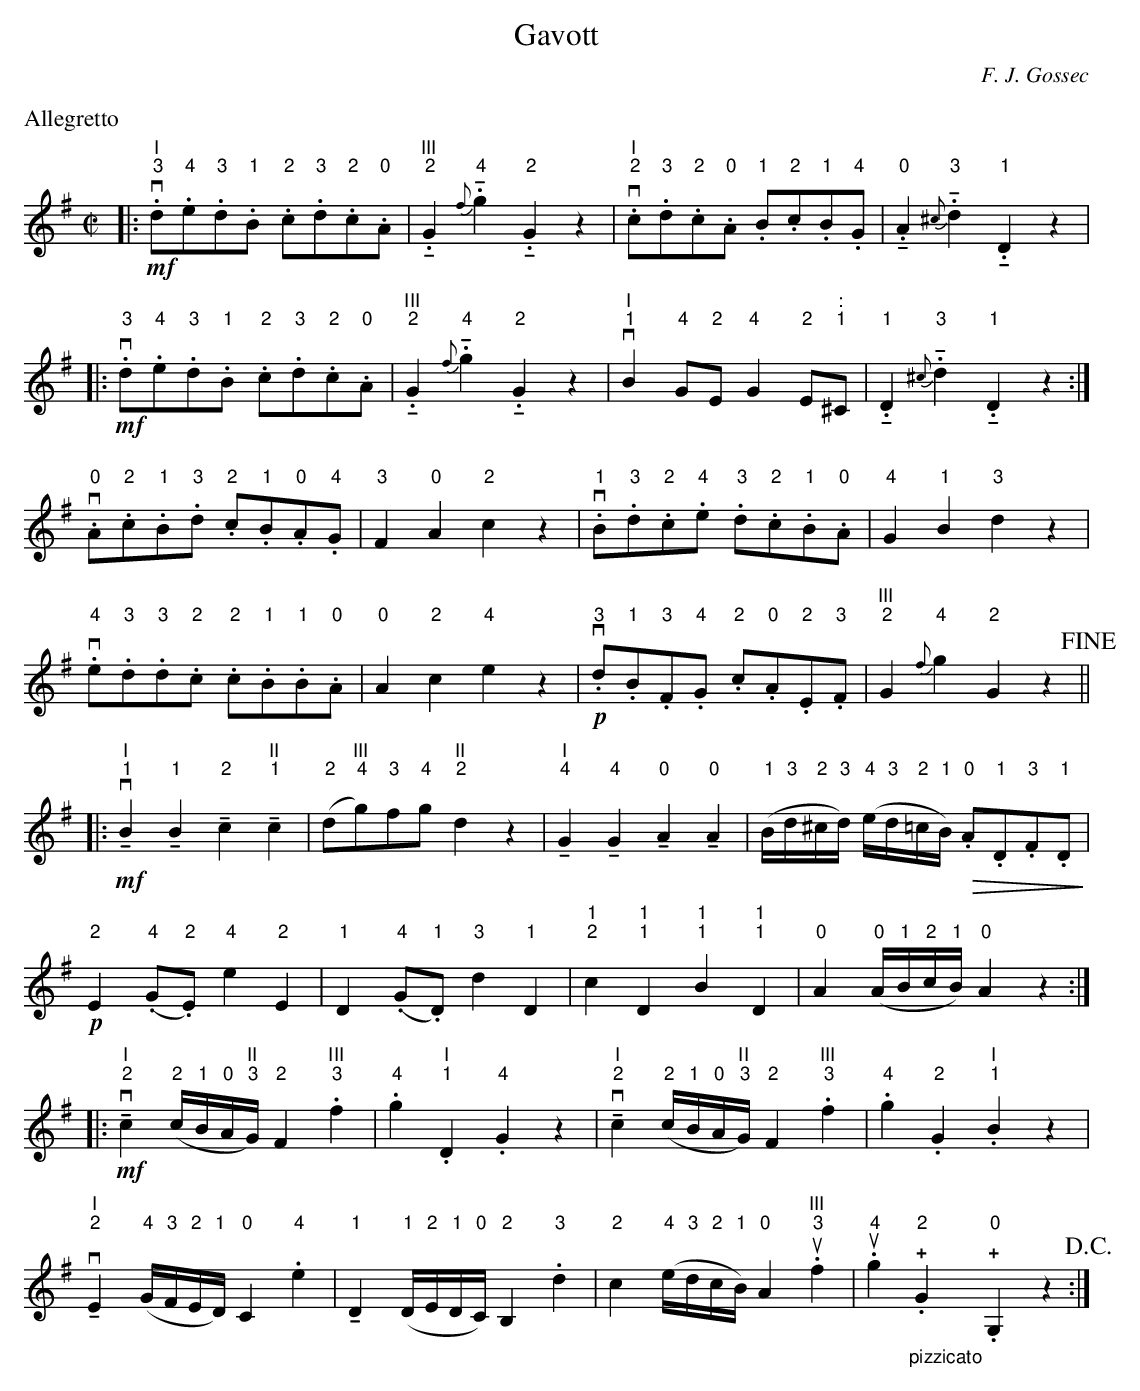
X:1
T: Gavott
C: F. J. Gossec
C:
C:
P: Allegretto
M: C|
L: 1/8
K: G
|: +mf+ v"I""3".d"4".e"3".d"1".B "2".c"3".d"2".c"0".A | .!tenuto!"III""2"G2{f}.!tenuto!"4"g2.!tenuto!"2"G2z2 | v"I""2".c"3".d"2".c"0".A "1".B"2".c"1".B"4".G | .!tenuto!"0"A2{^c}.!tenuto!"3"d2.!tenuto!"1"D2z2 |
|: +mf+ v"3".d"4".e"3".d"1".B "2".c"3".d"2".c"0".A | .!tenuto!"III""2"G2{f}.!tenuto!"4"g2.!tenuto!"2"G2z2 | v"I""1"B2"4"G"2"E"4"G2"2"E":""1"^C | .!tenuto!"1"D2{^c}.!tenuto!"3"d2.!tenuto!"1"D2z2 :|
v" ""0".A"2".c"1".B"3".d "2".c"1".B"0".A"4".G | "3"F2"0"A2"2"c2z2 | v"1".B"3".d"2".c"4".e "3".d"2".c"1".B"0".A | "4"G2"1"B2"3"d2z2 |
v" ""4".e"3".d"3".d"2".c "2".c"1".B"1".B"0".A | "0"A2"2"c2"4"e2z2 | +p+ v"3".d"1".B"3".F"4".G "2".c"0".A"2".E"3".F | "III""2"G2{f}"4"g2"2"G2z2 !fine! ||
|: +mf+ v!tenuto!"I""1"B2!tenuto!"1"B2!tenuto!"2"c2!tenuto!"II""1"c2 | ("2"d"III""4"g)"3"f"4"g"II""2"d2z2 | !tenuto!"I""4"G2!tenuto!"4"G2!tenuto!"0"A2!tenuto!"0"A2 | ("1"B/"3"d/"2"^c/"3"d/) ("4"e/"3"d/"2"=c/"1"B/) !diminuendo(!"0".A"1".D"3".F"1".D!diminuendo)! |
+p+ "2"E2("4".G"2".E)"4"e2"2"E2 | "1"D2("4".G"1".D)"3"d2"1"D2 | "1""2"c2"1""1"D2"1""1"B2"1""1"D2 | "0"A2("0"A/"1"B/"2"c/"1"B/)"0"A2z2 :|
|: +mf+ v!tenuto!"I""2"c2("2"c/"1"B/"0"A/"II""3"G/)"2"F2"III""3".f2 | "4".g2"I""1".D2"4".G2z2 | v!tenuto!"I""2"c2("2"c/"1"B/"0"A/"II""3"G/)"2"F2"III""3".f2 | "4".g2"2".G2"I""1".B2z2 |
v!tenuto!"I""2"E2("4"G/"3"F/"2"E/"1"D/)"0"C2"4".e2 | !tenuto!"1"D2("1"D/"2"E/"1"D/"0"C/)"2"B,2"3".d2 | "2"c2("4"e/"3"d/"2"c/"1"B/)"0"A2"III""3"u.f2 | "4"u.g2"_pizzicato"!plus!"2".G2"0"!plus!.G,2z2 !D.C.! :|
